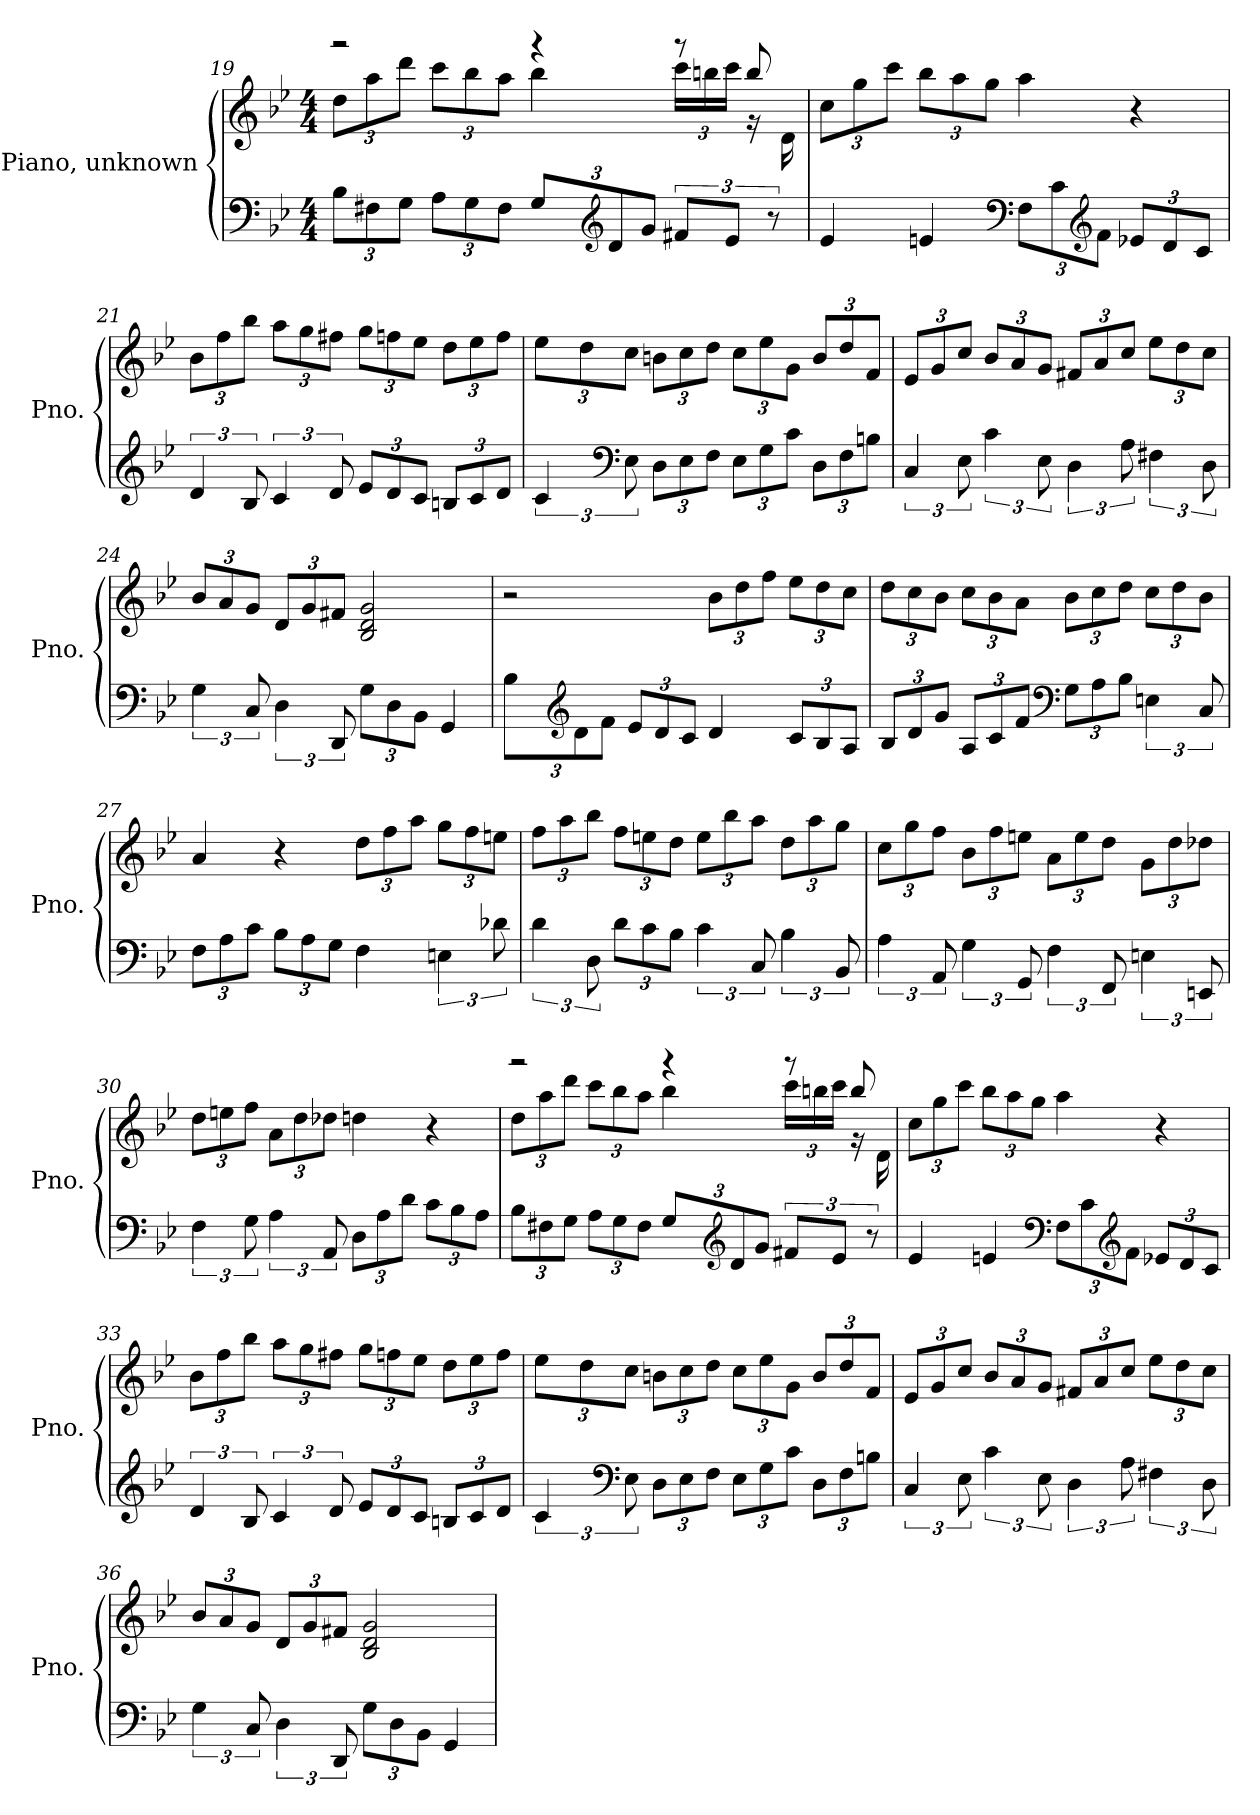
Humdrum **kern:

**kern	**kern
*part1	*part1
*staff2	*staff1
*I"Piano, unknown	*
*I'Pno.	*
!!LO:PB:g=z
*clefF4	*clefG2
*k[b-e-]	*k[b-e-]
*M4/4	*M4/4
=19	=19
*	*^
*Xbrackettup	*	*Xbrackettup
12B-\L	2r	12dd\L
12F#X\	.	12aa\
12G\J	.	12ddd\J
12A\L	.	12ccc\L
12G\	.	12bb-\
12F#\J	.	12aa\J
12G/L	4r	4bb-\
*clefG2	*	*
12d/	.	.
12g/J	.	.
*brackettup	*	*
12f#X/L	8r	24ccc\LL
.	.	24bbn\
12e-/J	.	24ccc\JJ
.	8bb/	16r
12r	.	.
.	.	16d\
*	*v	*v
=20	=20
4e-/	12cc\L
.	12gg\
.	12ccc\J
4en/	12bb-\L
.	12aa\
.	12gg\J
*clefF4	*
*Xbrackettup	*
12F\L	4aa\
12c\	.
*clefG2	*
12f\J	.
12e-X/L	4r
12d/	.
12c/J	.
!!LO:LB:g=z
=21	=21
*brackettup	*
6d/	12b-\L
.	12ff\
12B-/	12bb-\J
6c/	12aa\L
.	12gg\
12d/	12ff#X\J
*Xbrackettup	*
12e-/L	12gg\L
12d/	12ffn\
12c/J	12ee-\J
12Bn/L	12dd\L
12c/	12ee-\
12d/J	12ff\J
=22	=22
*brackettup	*
6c/	12ee-\L
.	12dd\
*clefF4	*
12E-\	12cc\J
*Xbrackettup	*
12D\L	12bn\L
12E-\	12cc\
12F\J	12dd\J
12E-\L	12cc\L
12G\	12ee-\
12c\J	12g\J
12D\L	12b/L
12F\	12dd/
12Bn\J	12f/J
=23	=23
*brackettup	*
6C/	12e-/L
.	12g/
12E-\	12cc/J
6c\	12b-/L
.	12a/
12E-\	12g/J
6D\	12f#X/L
.	12a/
12A\	12cc/J
6F#X\	12ee-\L
.	12dd\
12D\	12cc\J
!!LO:LB:g=z
=24	=24
6G\	12b-/L
.	12a/
12C/	12g/J
6D\	12d/L
.	12g/
12DD/	12f#X/J
*Xbrackettup	*
12G\L	2B-/ 2d/ 2g/
12D\	.
12BB-\J	.
4GG/	.
=25	=25
12B-\L	2r
*clefG2	*
12d\	.
12f\J	.
12e-/L	.
12d/	.
12c/J	.
4d/	12b-\L
.	12dd\
.	12ff\J
12c/L	12ee-\L
12B-/	12dd\
12A/J	12cc\J
=26	=26
12B-/L	12dd\L
12d/	12cc\
12g/J	12b-\J
12A/L	12cc\L
12c/	12b-\
12f/J	12a\J
*clefF4	*
12G\L	12b-\L
12A\	12cc\
12B-\J	12dd\J
*brackettup	*
6En\	12cc\L
.	12dd\
12C/	12b-\J
!!LO:LB:g=z
=27	=27
*Xbrackettup	*
12F\L	4a/
12A\	.
12c\J	.
12B-\L	4r
12A\	.
12G\J	.
4F\	12dd\L
.	12ff\
.	12aa\J
*brackettup	*
6En\	12gg\L
.	12ff\
12d-X\	12een\J
=28	=28
6d\	12ff\L
.	12aa\
12D\	12bb-\J
*Xbrackettup	*
12d\L	12ff\L
12c\	12een\
12B-\J	12dd\J
*brackettup	*
6c\	12ee\L
.	12bb-\
12C/	12aa\J
6B-\	12dd\L
.	12aa\
12BB-/	12gg\J
=29	=29
6A\	12cc\L
.	12gg\
12AA/	12ff\J
6G\	12b-\L
.	12ff\
12GG/	12een\J
6F\	12a\L
.	12ee\
12FF/	12dd\J
6En\	12g\L
.	12dd\
12EEn/	12dd-X\J
!!LO:LB:g=z
=30	=30
6F\	12dd\L
.	12een\
12G\	12ff\J
6A\	12a\L
.	12dd\
12AA/	12dd-X\J
*Xbrackettup	*
12D\L	4ddn\
12A\	.
12d\J	.
12c\L	4r
12B-\	.
12A\J	.
=31	=31
*	*^
12B-\L	2r	12dd\L
12F#X\	.	12aa\
12G\J	.	12ddd\J
12A\L	.	12ccc\L
12G\	.	12bb-\
12F#\J	.	12aa\J
12G/L	4r	4bb-\
*clefG2	*	*
12d/	.	.
12g/J	.	.
*brackettup	*	*
12f#X/L	8r	24ccc\LL
.	.	24bbn\
12e-/J	.	24ccc\JJ
.	8bb/	16r
12r	.	.
.	.	16d\
*	*v	*v
!!LO:LB:g=z
=32	=32
4e-/	12cc\L
.	12gg\
.	12ccc\J
4en/	12bb-\L
.	12aa\
.	12gg\J
*clefF4	*
*Xbrackettup	*
12F\L	4aa\
12c\	.
*clefG2	*
12f\J	.
12e-X/L	4r
12d/	.
12c/J	.
=33	=33
*brackettup	*
6d/	12b-\L
.	12ff\
12B-/	12bb-\J
6c/	12aa\L
.	12gg\
12d/	12ff#X\J
*Xbrackettup	*
12e-/L	12gg\L
12d/	12ffn\
12c/J	12ee-\J
12Bn/L	12dd\L
12c/	12ee-\
12d/J	12ff\J
!!LO:PB:g=z
=34	=34
*brackettup	*
6c/	12ee-\L
.	12dd\
*clefF4	*
12E-\	12cc\J
*Xbrackettup	*
12D\L	12bn\L
12E-\	12cc\
12F\J	12dd\J
12E-\L	12cc\L
12G\	12ee-\
12c\J	12g\J
12D\L	12b/L
12F\	12dd/
12Bn\J	12f/J
=35	=35
*brackettup	*
6C/	12e-/L
.	12g/
12E-\	12cc/J
6c\	12b-/L
.	12a/
12E-\	12g/J
6D\	12f#X/L
.	12a/
12A\	12cc/J
6F#X\	12ee-\L
.	12dd\
12D\	12cc\J
=36	=36
6G\	12b-/L
.	12a/
12C/	12g/J
6D\	12d/L
.	12g/
12DD/	12f#X/J
*Xbrackettup	*
12G\L	2B-/ 2d/ 2g/
12D\	.
12BB-\J	.
4GG/	.
=	=
*-	*-
